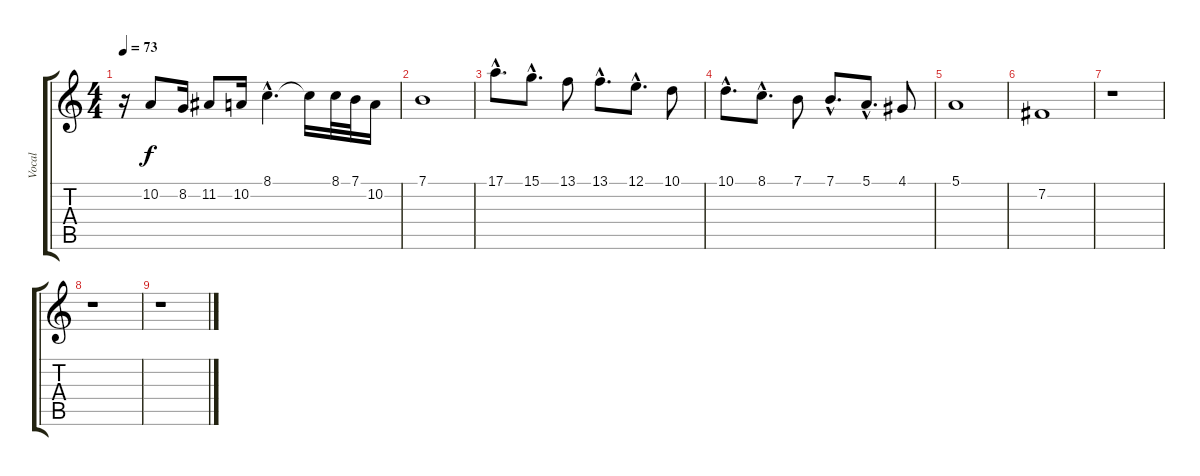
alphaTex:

\track ("Vocal" "Vocal") {instrument acousticgrandpiano}
\staff {score tabs}
\tuning (E4 B3 G3 D3 A2 E2) {hide}
\ts (4 4)
\tempo 73
\clef g2
\ks c
r.16{dy f} 10.2.8 8.2.16 11.2.8 10.2.16 8.1{hac}.4{d} 8.1{t}.16 8.1.32 7.1.32 10.2.16 |
7.1.1 |
17.1{hac}.8{d} 15.1{hac}.8{d} 13.1.8 13.1{hac}.8{d} 12.1{hac}.8{d} 10.1.8 |
10.1{hac}.8{d} 8.1{hac}.8{d} 7.1.8 7.1{hac}.8{d} 5.1{hac}.8{d} 4.1.8 |
5.1.1 |
7.2.1 |
r.1 |
r.1 |
r.1
